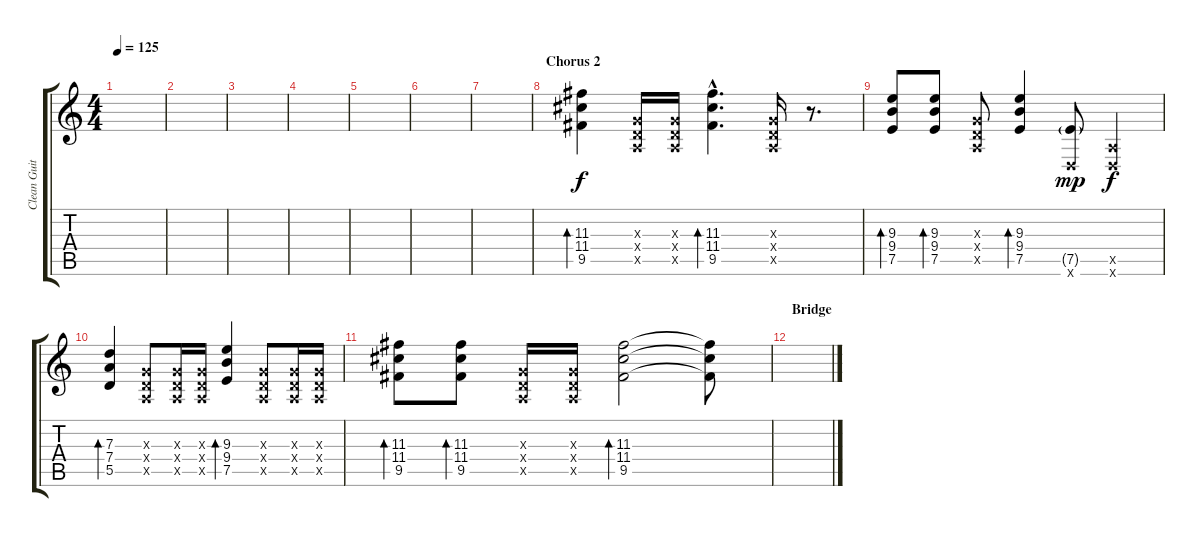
\track ("Clean Guitar" "Clean Guit") {instrument electricguitarclean}
\staff {score tabs}
\tuning (E4 B3 G3 D3 A2 D2) {hide}
\ts (4 4)
\tempo 125
\clef g2
\ks c
|
|
|
|
|
|
|
\section ("" "Chorus 2")
(11.3 11.4 9.5).4{bd 60} (0.3{x} 0.4{x} 0.5{x}).16 (0.3{x} 0.4{x} 0.5{x}).16 (11.3{hac} 11.4{hac} 9.5{hac}).4{d bd 60} (0.3{x} 0.4{x} 0.5{x}).16 r.8{d} |
(9.3 9.4 7.5).8{bd 60} (9.3 9.4 7.5).8{bd 60} (0.3{x} 0.4{x} 0.5{x}).8 (9.3 9.4 7.5).4{bd 60} (7.5{g} 0.6{x}).8{dy mp} (0.5{x} 0.6{x}).4{dy f} |
(7.3 7.4 5.5).4{bd 60} (0.3{x} 0.4{x} 0.5{x}).8 (0.3{x} 0.4{x} 0.5{x}).16 (0.3{x} 0.4{x} 0.5{x}).16 (9.3 9.4 7.5).4{bd 60} (0.3{x} 0.4{x} 0.5{x}).8 (0.3{x} 0.4{x} 0.5{x}).16 (0.3{x} 0.4{x} 0.5{x}).16 |
(11.3 11.4 9.5).8{bd 60} (11.3 11.4 9.5).8{bd 60} (0.3{x} 0.4{x} 0.5{x}).16 (0.3{x} 0.4{x} 0.5{x}).16 (11.3 11.4 9.5).2{bd 60} (11.3{t} 11.4{t} 9.5{t}).8 |
\section ("" "Bridge")
